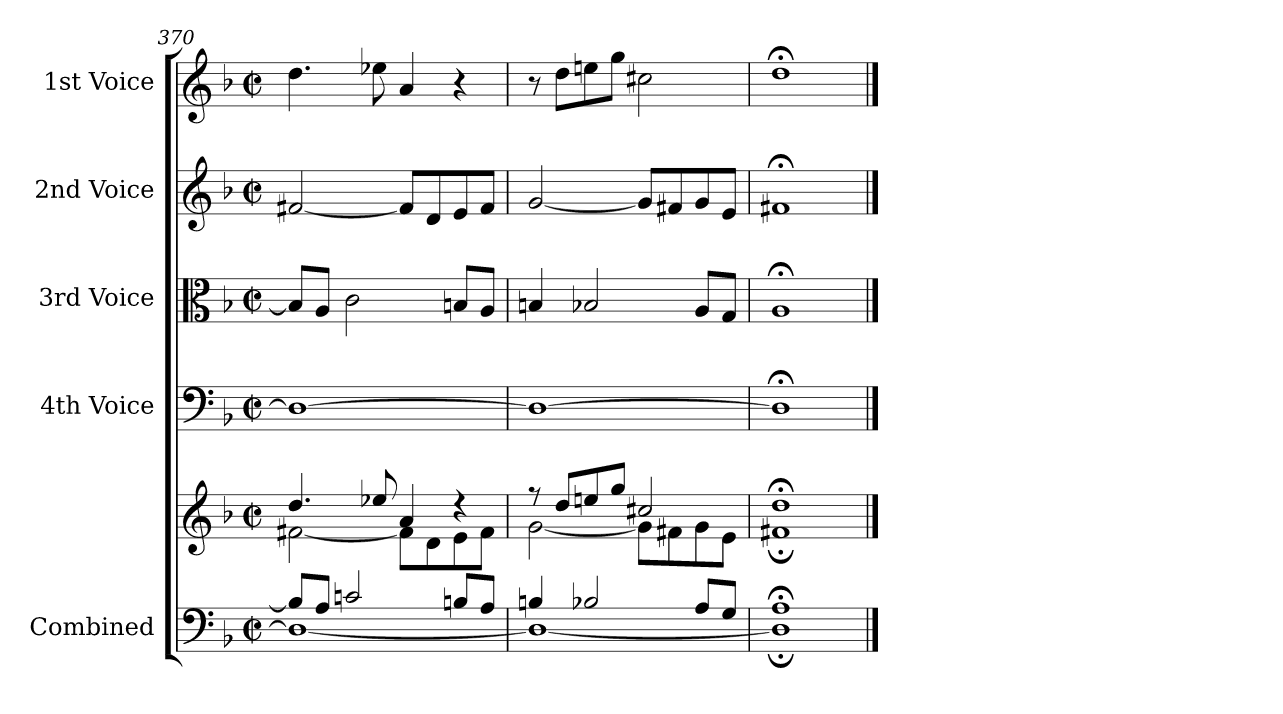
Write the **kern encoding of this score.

**kern	**kern	**kern	**kern	**kern	**kern
*part5	*part5	*part4	*part3	*part2	*part1
*staff6	*staff5	*staff4	*staff3	*staff2	*staff1
*I"Combined	*	*I"4th Voice	*I"3rd Voice	*I"2nd Voice	*I"1st Voice
!!LO:PB:g=z
*clefF4	*clefG2	*clefF4	*clefC3	*clefG2	*clefG2
*k[b-]	*k[b-]	*k[b-]	*k[b-]	*k[b-]	*k[b-]
*M2/2	*M2/2	*M2/2	*M2/2	*M2/2	*M2/2
*met(c|)	*met(c|)	*met(c|)	*met(c|)	*met(c|)	*met(c|)
*MM96	*MM96	*MM96	*MM96	*MM96	*MM96
=370	=370	=370	=370	=370	=370
*^	*^	*	*	*	*
8B-/L]	1D_	4.dd/	[2f#X\	1D_	8B-/L]	[2f#X/	4.dd\
8A/J	.	.	.	.	8A/J	.	.
2cn/	.	.	.	.	2c\	.	.
.	.	8ee-X/	.	.	.	.	8ee-X\
.	.	4a/	8f#\L]	.	.	8f#/L]	4a/
.	.	.	8d\	.	.	8d/	.
8Bn/L	.	4r	8e\	.	8Bn/L	8e/	4r
8A/J	.	.	8f#\J	.	8A/J	8f#/J	.
=371	=371	=371	=371	=371	=371	=371	=371
*	*	*	*	*	*	*	*MM90
4Bn/	1D_	8r	[2g\	1D_	4Bn/	[2g/	8r
.	.	8dd/L	.	.	.	.	8dd\L
2B-X/	.	8een/	.	.	2B-X/	.	8een\
.	.	8gg/J	.	.	.	.	8gg\J
.	.	2cc#X/	8g\L]	.	.	8g/L]	2cc#X\
.	.	.	8f#X\	.	.	8f#X/	.
8A/L	.	.	8g\	.	8A/L	8g/	.
8G/J	.	.	8e\J	.	8G/J	8e/J	.
=372	=372	=372	=372	=372	=372	=372	=372
1A;<	1D;]	1dd;<	1f#X;	1D;<]	1A;<	1f#X;<	1dd;<
*v	*v	*	*	*	*	*	*
*	*v	*v	*	*	*	*
==	==	==	==	==	==
*-	*-	*-	*-	*-	*-
